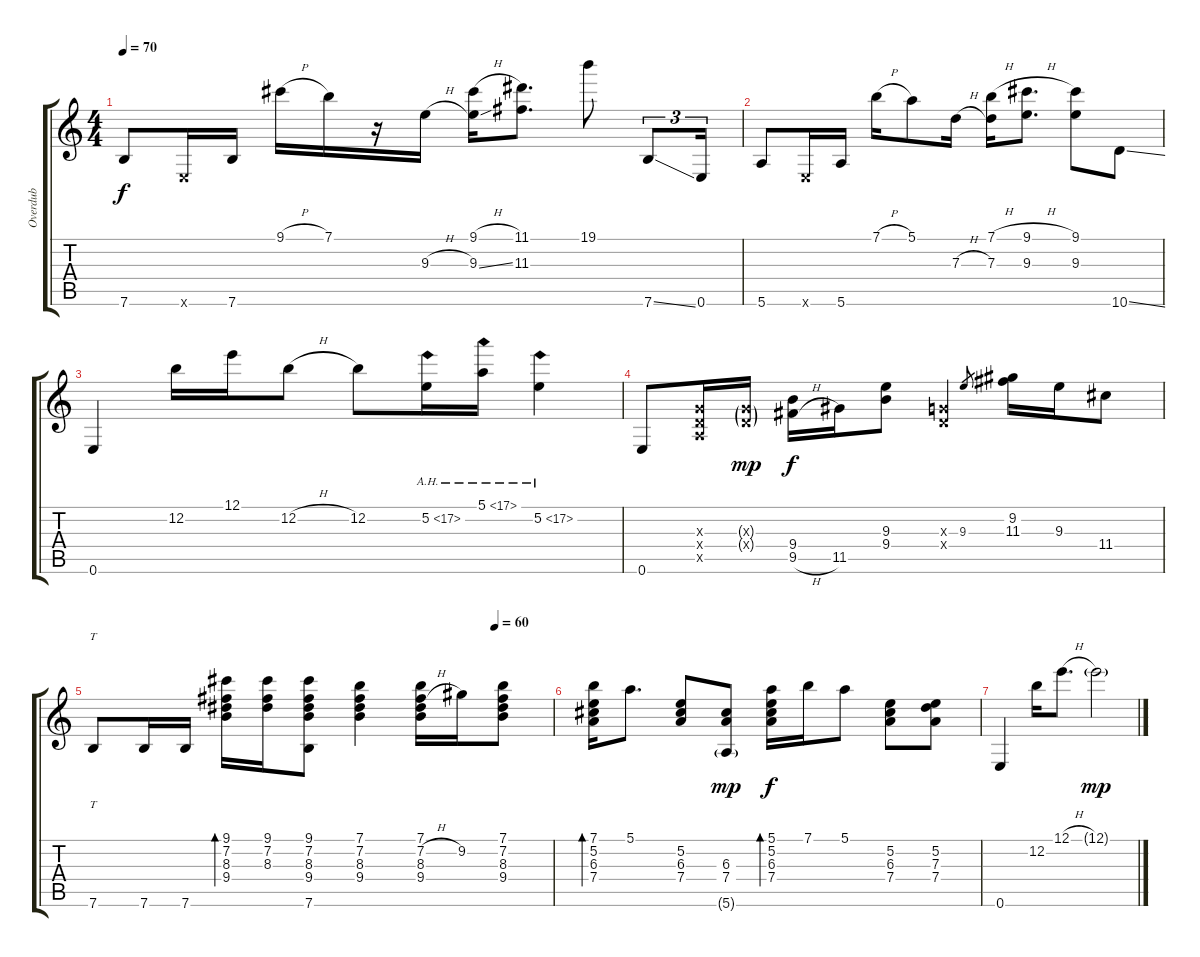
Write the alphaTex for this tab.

\track ("Overdub" "Overdub") {instrument acousticguitarsteel}
\staff {score tabs}
\tuning (E4 B3 G3 D3 A2 E2) {hide}
\ts (4 4)
\tempo 70
\clef g2
\ks c
7.6.8{dy f} 0.6{x}.16 7.6.16 9.1{h}.16 7.1.16 r.16 9.3{h}.16 (9.1{h} 9.3{ss}).16 (11.1 11.3).8{d} 19.1.8 7.6{ss}.8{tu (3 2)} 0.6.16{tu (3 2)} |
5.6.8 0.6{x}.16 5.6.16 7.1{h}.16 5.1.8 7.3{h}.16 (7.1{h} 7.3).16 (9.1{h} 9.3).8{d} (9.1 9.3).8 10.6{ss}.8 |
0.6.4 12.2.16 12.1.16 12.2{h}.8 12.2.8 5.2{ah 12}.16 5.1{ah 12}.16 5.2{ah 12}.4 |
0.6.8 (0.3{x} 0.4{x} 0.5{x}).16 (0.3{g x} 0.4{g x}).16{dy mp} (9.4 9.5{h}).16{dy f} 11.5.16 (9.3 9.4).8 (0.3{x} 0.4{x}).4 9.3.8{gr} (9.2 11.3).16 9.3.16 11.4.8 |
\tempo (60 0.875)
7.6.8{tt} 7.6.16 7.6.16 (9.1 7.2 8.3 9.4).16{bd 60} (9.1 7.2 8.3).16 (9.1 7.2 8.3 9.4 7.6).8 (7.1 7.2 8.3 9.4).4 (7.1 7.2{h} 8.3 9.4).16 9.2.16 (7.1 7.2 8.3 9.4).8 |
(7.1 5.2 6.3 7.4).16{bd 60} 5.1.8{d} (5.2 6.3 7.4).8 (6.3 7.4 5.6{g}).8{dy mp} (5.1 5.2 6.3 7.4).16{bd 60 dy f} 7.1.16 5.1.8 (5.2 6.3 7.4).8 (5.2 7.3 7.4).8 |
0.6.4 12.2.16 12.1{h}.8{d} 12.1{g}.2{dy mp}
